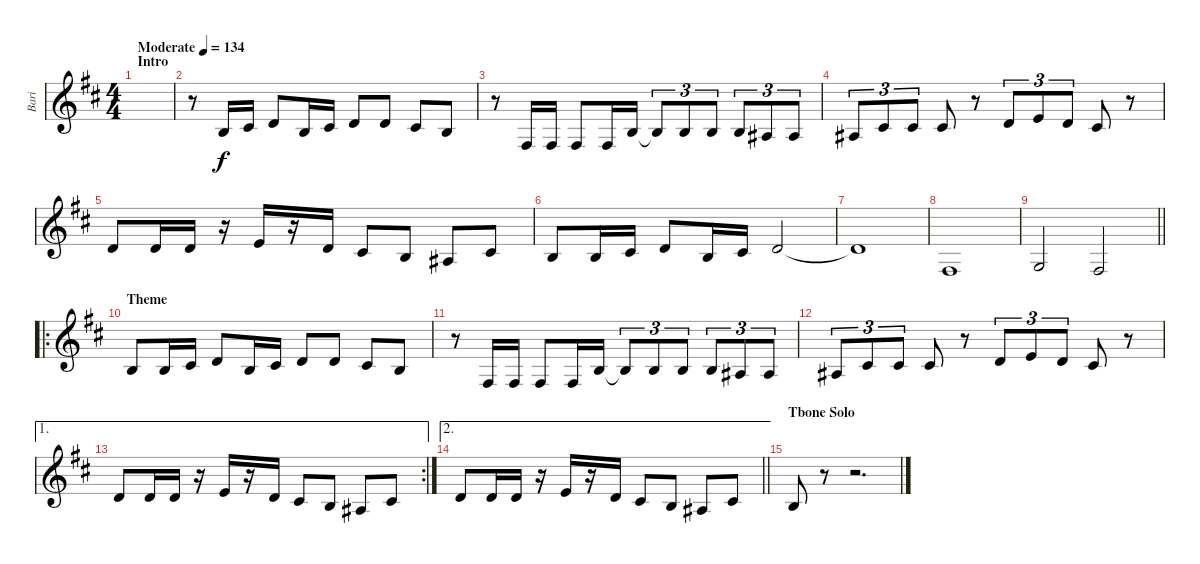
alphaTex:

\track ("Bari" "Bari") {instrument baritonesax}
\staff {score}
\tuning (E4 B3 G3 D3 A2 E2) {hide}
\ts (4 4)
\section ("" "Intro")
\tempo (134 "Moderate")
\clef g2
\ks bminor
|
r.8 0.2.16 2.2.16 3.2.8 0.2.16 2.2.16 3.2.8 3.2.8 2.2.8 0.2.8 |
r.8 4.4.16 4.4.16 4.4.8 4.4.16 4.3.16 4.3{t}.8{tu (3 2)} 4.3.8{tu (3 2)} 4.3.8{tu (3 2)} 4.3.8{tu (3 2)} 3.3.8{tu (3 2)} 3.3.8{tu (3 2)} |
3.3.8{tu (3 2)} 2.2.8{tu (3 2)} 2.2.8{tu (3 2)} 2.2.8 r.8 3.2.8{tu (3 2)} 0.1.8{tu (3 2)} 3.2.8{tu (3 2)} 2.2.8 r.8 |
3.2.8 3.2.16 3.2.16 r.16 0.1.16 r.16 3.2.16 2.2.8 0.2.8 3.3.8 2.2.8 |
0.2.8 0.2.16 2.2.16 3.2.8 0.2.16 2.2.16 3.2.2 |
3.2{t}.1 |
4.4.1 |
\barLineRight lightlight
0.3.2 4.4.2 |
\ro
\section ("" "Theme")
0.2.8 0.2.16 2.2.16 3.2.8 0.2.16 2.2.16 3.2.8 3.2.8 2.2.8 0.2.8 |
r.8 4.4.16 4.4.16 4.4.8 4.4.16 4.3.16 4.3{t}.8{tu (3 2)} 4.3.8{tu (3 2)} 4.3.8{tu (3 2)} 4.3.8{tu (3 2)} 3.3.8{tu (3 2)} 3.3.8{tu (3 2)} |
3.3.8{tu (3 2)} 2.2.8{tu (3 2)} 2.2.8{tu (3 2)} 2.2.8 r.8 3.2.8{tu (3 2)} 0.1.8{tu (3 2)} 3.2.8{tu (3 2)} 2.2.8 r.8 |
\ae 1
\rc 2
3.2.8 3.2.16 3.2.16 r.16 0.1.16 r.16 3.2.16 2.2.8 0.2.8 3.3.8 2.2.8 |
\ae 2
\barLineRight lightlight
3.2.8 3.2.16 3.2.16 r.16 0.1.16 r.16 3.2.16 2.2.8 0.2.8 3.3.8 2.2.8 |
\section ("" "Tbone Solo")
0.2.8 r.8 r.2{d}
